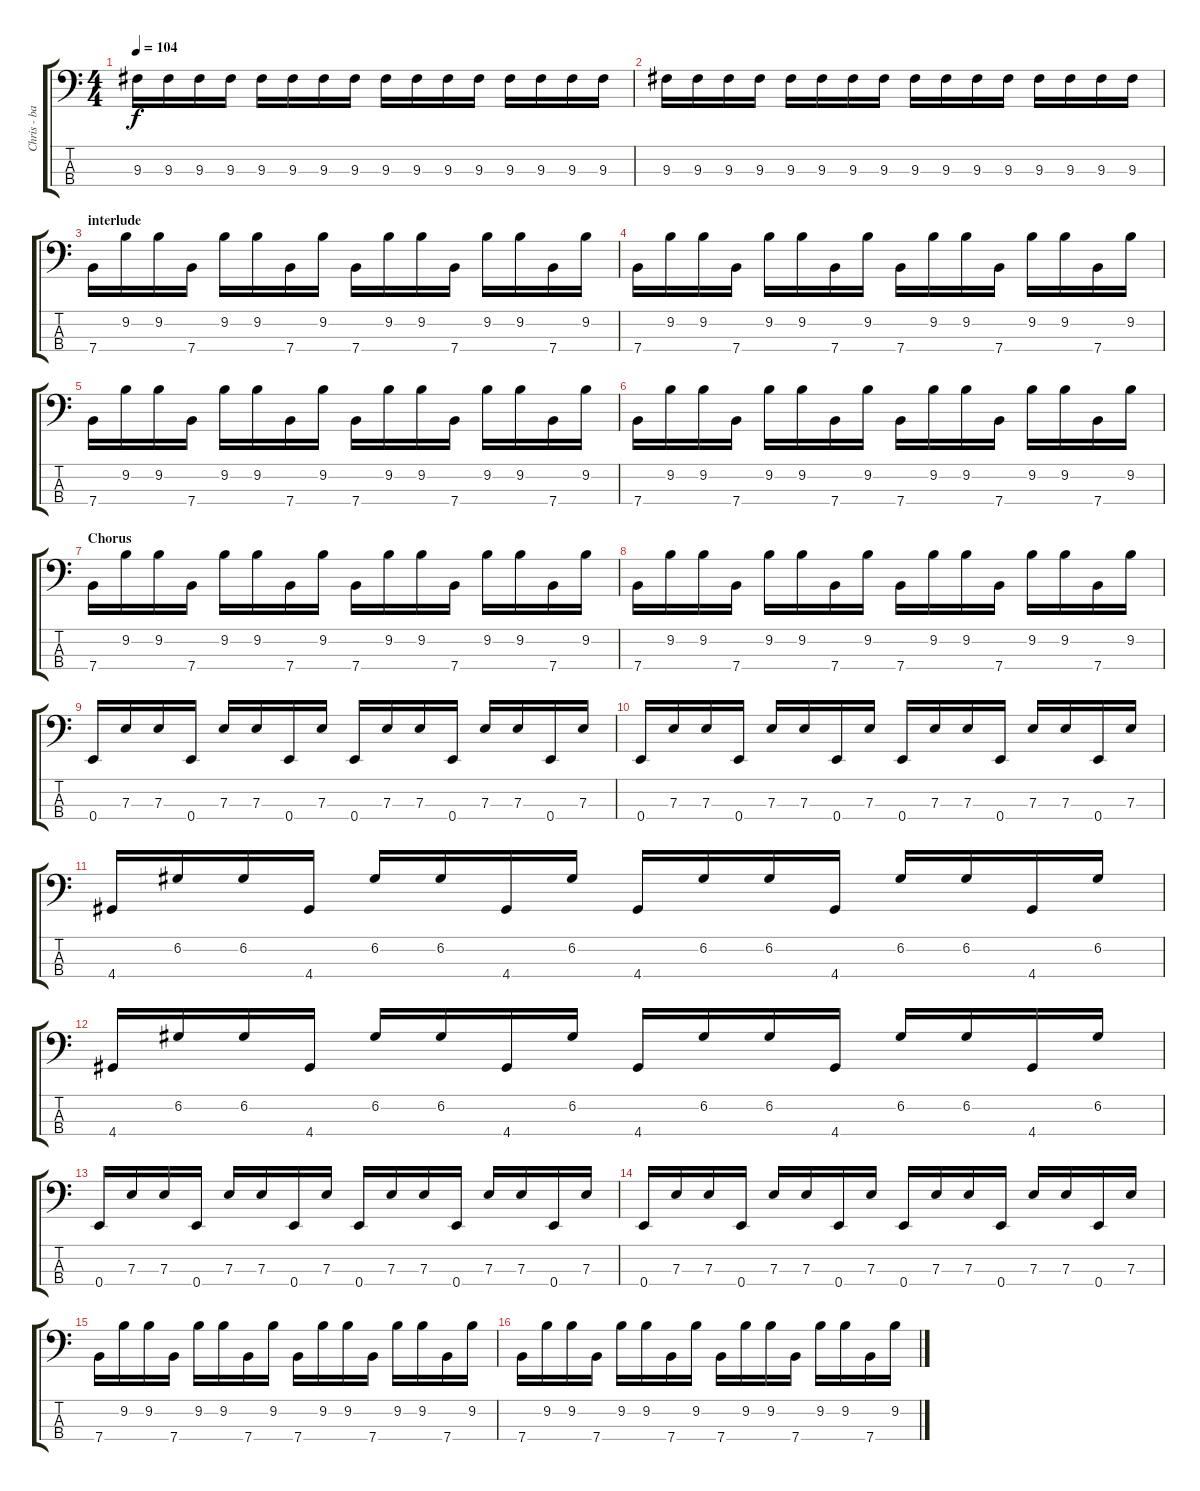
\track ("Chris - bass" "Chris - ba") {instrument electricbassfinger}
\staff {score tabs}
\tuning (G2 D2 A1 E1) {hide}
\ts (4 4)
\tempo 104
\clef f4
\ks c
9.3.16{dy f} 9.3.16 9.3.16 9.3.16 9.3.16 9.3.16 9.3.16 9.3.16 9.3.16 9.3.16 9.3.16 9.3.16 9.3.16 9.3.16 9.3.16 9.3.16 |
9.3.16 9.3.16 9.3.16 9.3.16 9.3.16 9.3.16 9.3.16 9.3.16 9.3.16 9.3.16 9.3.16 9.3.16 9.3.16 9.3.16 9.3.16 9.3.16 |
\section ("" "interlude")
7.4.16 9.2.16 9.2.16 7.4.16 9.2.16 9.2.16 7.4.16 9.2.16 7.4.16 9.2.16 9.2.16 7.4.16 9.2.16 9.2.16 7.4.16 9.2.16 |
7.4.16 9.2.16 9.2.16 7.4.16 9.2.16 9.2.16 7.4.16 9.2.16 7.4.16 9.2.16 9.2.16 7.4.16 9.2.16 9.2.16 7.4.16 9.2.16 |
7.4.16 9.2.16 9.2.16 7.4.16 9.2.16 9.2.16 7.4.16 9.2.16 7.4.16 9.2.16 9.2.16 7.4.16 9.2.16 9.2.16 7.4.16 9.2.16 |
7.4.16 9.2.16 9.2.16 7.4.16 9.2.16 9.2.16 7.4.16 9.2.16 7.4.16 9.2.16 9.2.16 7.4.16 9.2.16 9.2.16 7.4.16 9.2.16 |
\section ("" "Chorus")
7.4.16 9.2.16 9.2.16 7.4.16 9.2.16 9.2.16 7.4.16 9.2.16 7.4.16 9.2.16 9.2.16 7.4.16 9.2.16 9.2.16 7.4.16 9.2.16 |
7.4.16 9.2.16 9.2.16 7.4.16 9.2.16 9.2.16 7.4.16 9.2.16 7.4.16 9.2.16 9.2.16 7.4.16 9.2.16 9.2.16 7.4.16 9.2.16 |
0.4.16 7.3.16 7.3.16 0.4.16 7.3.16 7.3.16 0.4.16 7.3.16 0.4.16 7.3.16 7.3.16 0.4.16 7.3.16 7.3.16 0.4.16 7.3.16 |
0.4.16 7.3.16 7.3.16 0.4.16 7.3.16 7.3.16 0.4.16 7.3.16 0.4.16 7.3.16 7.3.16 0.4.16 7.3.16 7.3.16 0.4.16 7.3.16 |
4.4.16 6.2.16 6.2.16 4.4.16 6.2.16 6.2.16 4.4.16 6.2.16 4.4.16 6.2.16 6.2.16 4.4.16 6.2.16 6.2.16 4.4.16 6.2.16 |
4.4.16 6.2.16 6.2.16 4.4.16 6.2.16 6.2.16 4.4.16 6.2.16 4.4.16 6.2.16 6.2.16 4.4.16 6.2.16 6.2.16 4.4.16 6.2.16 |
0.4.16 7.3.16 7.3.16 0.4.16 7.3.16 7.3.16 0.4.16 7.3.16 0.4.16 7.3.16 7.3.16 0.4.16 7.3.16 7.3.16 0.4.16 7.3.16 |
0.4.16 7.3.16 7.3.16 0.4.16 7.3.16 7.3.16 0.4.16 7.3.16 0.4.16 7.3.16 7.3.16 0.4.16 7.3.16 7.3.16 0.4.16 7.3.16 |
\section ("" "")
7.4.16 9.2.16 9.2.16 7.4.16 9.2.16 9.2.16 7.4.16 9.2.16 7.4.16 9.2.16 9.2.16 7.4.16 9.2.16 9.2.16 7.4.16 9.2.16 |
7.4.16 9.2.16 9.2.16 7.4.16 9.2.16 9.2.16 7.4.16 9.2.16 7.4.16 9.2.16 9.2.16 7.4.16 9.2.16 9.2.16 7.4.16 9.2.16
